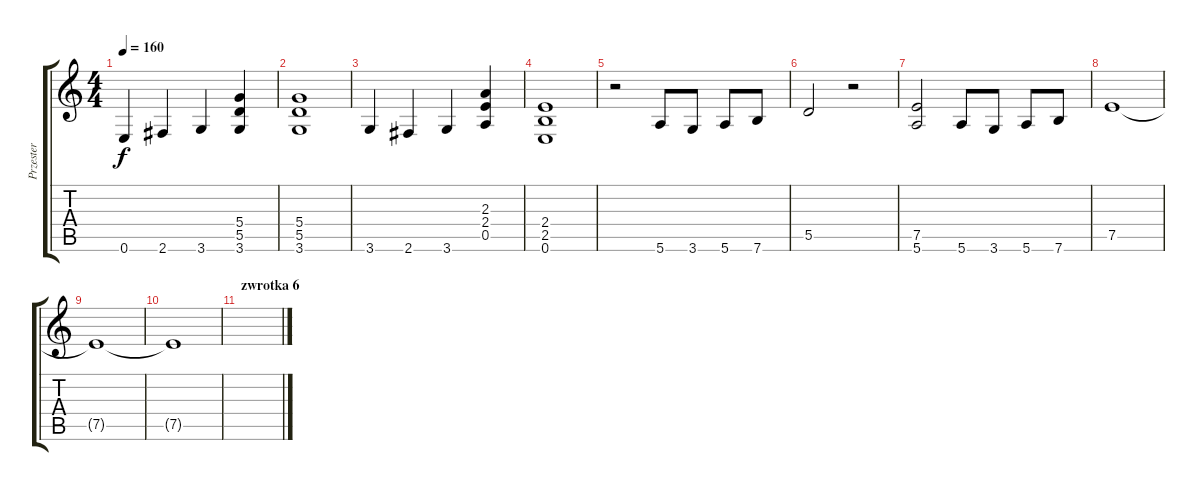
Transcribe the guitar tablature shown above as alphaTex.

\track ("Przester" "Przester") {instrument distortionguitar}
\staff {score tabs}
\tuning (E4 B3 G3 D3 A2 E2) {hide}
\ts (4 4)
\tempo 160
\clef g2
\ks c
0.6.4{dy f} 2.6.4 3.6.4 (5.4 5.5 3.6).4 |
(5.4 5.5 3.6).1 |
3.6.4 2.6.4 3.6.4 (2.3 2.4 0.5).4 |
(2.4 2.5 0.6).1 |
r.2 5.6.8 3.6.8 5.6.8 7.6.8 |
5.5.2 r.2 |
(7.5 5.6).2 5.6.8 3.6.8 5.6.8 7.6.8 |
7.5.1 |
7.5{t}.1 |
7.5{t}.1 |
\section ("" "zwrotka 6")
